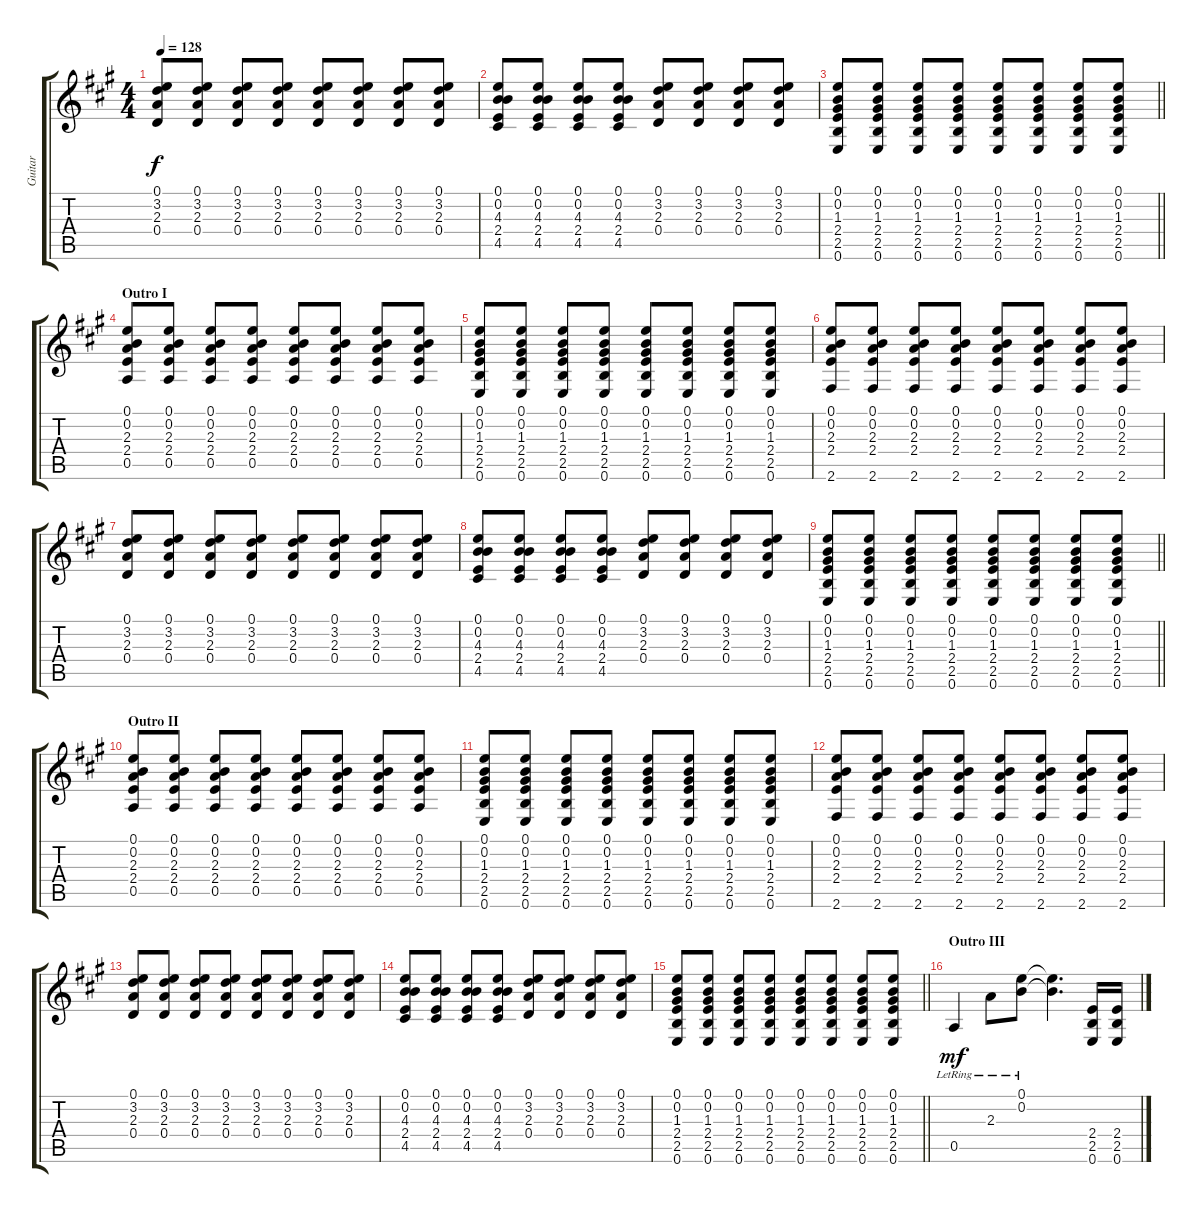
\track ("Guitar" "Guitar") {instrument acousticguitarsteel}
\staff {score tabs}
\tuning (E4 B3 G3 D3 A2 E2) {hide}
\ts (4 4)
\tempo 128
\clef g2
\ks a
(0.1 3.2 2.3 0.4).8{dy f} (0.1 3.2 2.3 0.4).8 (0.1 3.2 2.3 0.4).8 (0.1 3.2 2.3 0.4).8 (0.1 3.2 2.3 0.4).8 (0.1 3.2 2.3 0.4).8 (0.1 3.2 2.3 0.4).8 (0.1 3.2 2.3 0.4).8 |
(0.1 0.2 4.3 2.4 4.5).8 (0.1 0.2 4.3 2.4 4.5).8 (0.1 0.2 4.3 2.4 4.5).8 (0.1 0.2 4.3 2.4 4.5).8 (0.1 3.2 2.3 0.4).8 (0.1 3.2 2.3 0.4).8 (0.1 3.2 2.3 0.4).8 (0.1 3.2 2.3 0.4).8 |
\barLineRight lightlight
(0.1 0.2 1.3 2.4 2.5 0.6).8 (0.1 0.2 1.3 2.4 2.5 0.6).8 (0.1 0.2 1.3 2.4 2.5 0.6).8 (0.1 0.2 1.3 2.4 2.5 0.6).8 (0.1 0.2 1.3 2.4 2.5 0.6).8 (0.1 0.2 1.3 2.4 2.5 0.6).8 (0.1 0.2 1.3 2.4 2.5 0.6).8 (0.1 0.2 1.3 2.4 2.5 0.6).8 |
\section ("" "Outro I")
(0.1 0.2 2.3 2.4 0.5).8 (0.1 0.2 2.3 2.4 0.5).8 (0.1 0.2 2.3 2.4 0.5).8 (0.1 0.2 2.3 2.4 0.5).8 (0.1 0.2 2.3 2.4 0.5).8 (0.1 0.2 2.3 2.4 0.5).8 (0.1 0.2 2.3 2.4 0.5).8 (0.1 0.2 2.3 2.4 0.5).8 |
(0.1 0.2 1.3 2.4 2.5 0.6).8 (0.1 0.2 1.3 2.4 2.5 0.6).8 (0.1 0.2 1.3 2.4 2.5 0.6).8 (0.1 0.2 1.3 2.4 2.5 0.6).8 (0.1 0.2 1.3 2.4 2.5 0.6).8 (0.1 0.2 1.3 2.4 2.5 0.6).8 (0.1 0.2 1.3 2.4 2.5 0.6).8 (0.1 0.2 1.3 2.4 2.5 0.6).8 |
(0.1 0.2 2.3 2.4 2.6).8 (0.1 0.2 2.3 2.4 2.6).8 (0.1 0.2 2.3 2.4 2.6).8 (0.1 0.2 2.3 2.4 2.6).8 (0.1 0.2 2.3 2.4 2.6).8 (0.1 0.2 2.3 2.4 2.6).8 (0.1 0.2 2.3 2.4 2.6).8 (0.1 0.2 2.3 2.4 2.6).8 |
(0.1 3.2 2.3 0.4).8 (0.1 3.2 2.3 0.4).8 (0.1 3.2 2.3 0.4).8 (0.1 3.2 2.3 0.4).8 (0.1 3.2 2.3 0.4).8 (0.1 3.2 2.3 0.4).8 (0.1 3.2 2.3 0.4).8 (0.1 3.2 2.3 0.4).8 |
(0.1 0.2 4.3 2.4 4.5).8 (0.1 0.2 4.3 2.4 4.5).8 (0.1 0.2 4.3 2.4 4.5).8 (0.1 0.2 4.3 2.4 4.5).8 (0.1 3.2 2.3 0.4).8 (0.1 3.2 2.3 0.4).8 (0.1 3.2 2.3 0.4).8 (0.1 3.2 2.3 0.4).8 |
\barLineRight lightlight
(0.1 0.2 1.3 2.4 2.5 0.6).8 (0.1 0.2 1.3 2.4 2.5 0.6).8 (0.1 0.2 1.3 2.4 2.5 0.6).8 (0.1 0.2 1.3 2.4 2.5 0.6).8 (0.1 0.2 1.3 2.4 2.5 0.6).8 (0.1 0.2 1.3 2.4 2.5 0.6).8 (0.1 0.2 1.3 2.4 2.5 0.6).8 (0.1 0.2 1.3 2.4 2.5 0.6).8 |
\section ("" "Outro II")
(0.1 0.2 2.3 2.4 0.5).8 (0.1 0.2 2.3 2.4 0.5).8 (0.1 0.2 2.3 2.4 0.5).8 (0.1 0.2 2.3 2.4 0.5).8 (0.1 0.2 2.3 2.4 0.5).8 (0.1 0.2 2.3 2.4 0.5).8 (0.1 0.2 2.3 2.4 0.5).8 (0.1 0.2 2.3 2.4 0.5).8 |
(0.1 0.2 1.3 2.4 2.5 0.6).8 (0.1 0.2 1.3 2.4 2.5 0.6).8 (0.1 0.2 1.3 2.4 2.5 0.6).8 (0.1 0.2 1.3 2.4 2.5 0.6).8 (0.1 0.2 1.3 2.4 2.5 0.6).8 (0.1 0.2 1.3 2.4 2.5 0.6).8 (0.1 0.2 1.3 2.4 2.5 0.6).8 (0.1 0.2 1.3 2.4 2.5 0.6).8 |
(0.1 0.2 2.3 2.4 2.6).8 (0.1 0.2 2.3 2.4 2.6).8 (0.1 0.2 2.3 2.4 2.6).8 (0.1 0.2 2.3 2.4 2.6).8 (0.1 0.2 2.3 2.4 2.6).8 (0.1 0.2 2.3 2.4 2.6).8 (0.1 0.2 2.3 2.4 2.6).8 (0.1 0.2 2.3 2.4 2.6).8 |
(0.1 3.2 2.3 0.4).8 (0.1 3.2 2.3 0.4).8 (0.1 3.2 2.3 0.4).8 (0.1 3.2 2.3 0.4).8 (0.1 3.2 2.3 0.4).8 (0.1 3.2 2.3 0.4).8 (0.1 3.2 2.3 0.4).8 (0.1 3.2 2.3 0.4).8 |
(0.1 0.2 4.3 2.4 4.5).8 (0.1 0.2 4.3 2.4 4.5).8 (0.1 0.2 4.3 2.4 4.5).8 (0.1 0.2 4.3 2.4 4.5).8 (0.1 3.2 2.3 0.4).8 (0.1 3.2 2.3 0.4).8 (0.1 3.2 2.3 0.4).8 (0.1 3.2 2.3 0.4).8 |
\barLineRight lightlight
(0.1 0.2 1.3 2.4 2.5 0.6).8 (0.1 0.2 1.3 2.4 2.5 0.6).8 (0.1 0.2 1.3 2.4 2.5 0.6).8 (0.1 0.2 1.3 2.4 2.5 0.6).8 (0.1 0.2 1.3 2.4 2.5 0.6).8 (0.1 0.2 1.3 2.4 2.5 0.6).8 (0.1 0.2 1.3 2.4 2.5 0.6).8 (0.1 0.2 1.3 2.4 2.5 0.6).8 |
\section ("" "Outro III")
0.5{lr}.4{dy mf} 2.3{lr}.8 (0.1{lr} 0.2{lr}).8 (0.1{t} 0.2{t}).4{d} (2.4 2.5 0.6).16 (2.4 2.5 0.6).16
